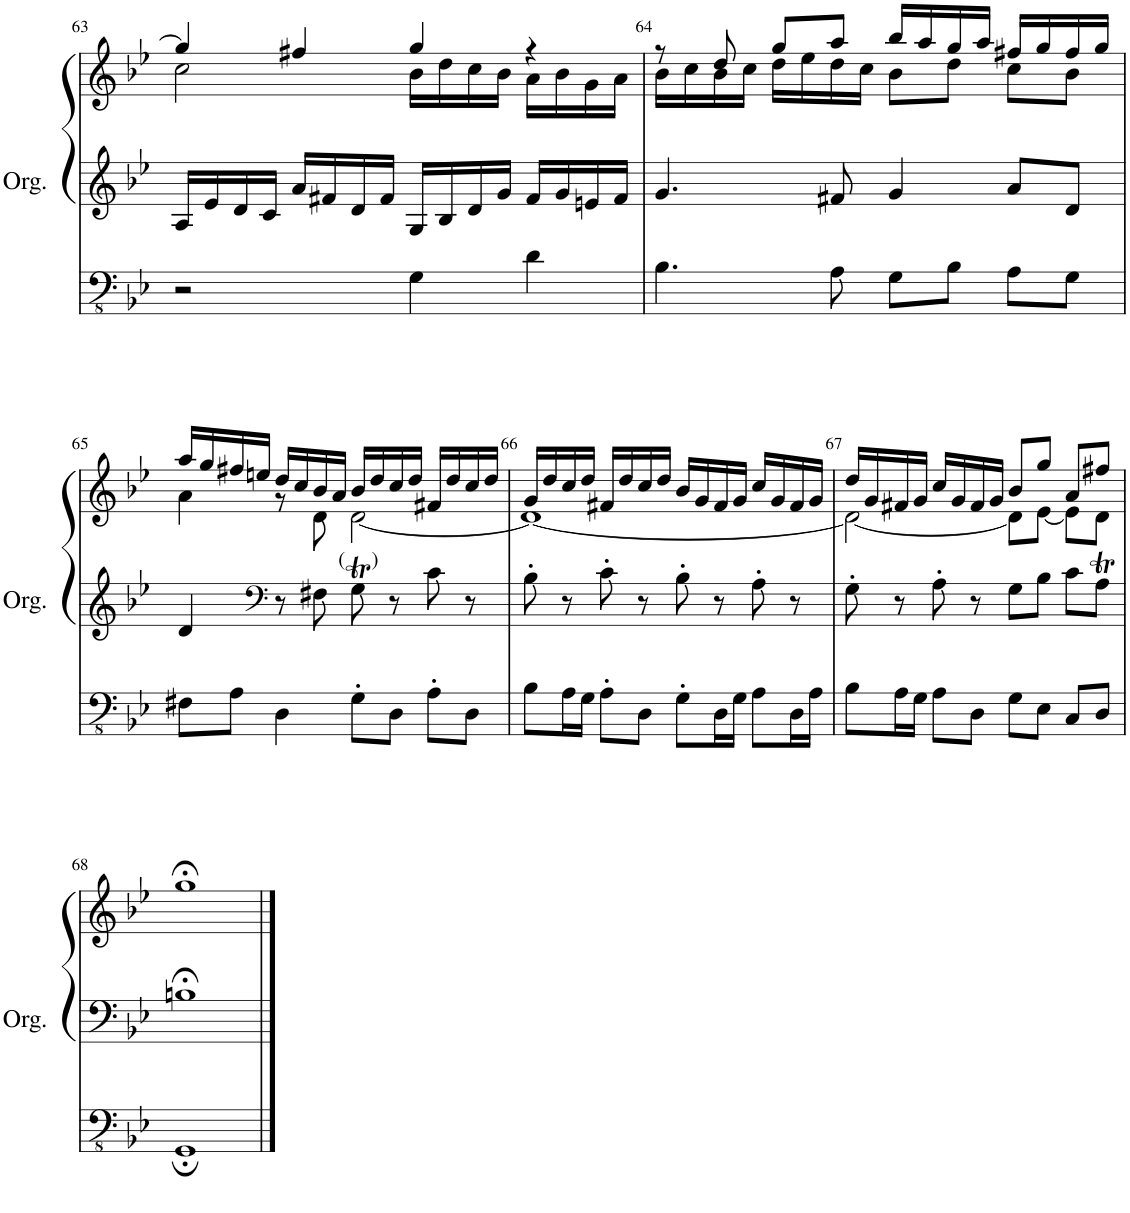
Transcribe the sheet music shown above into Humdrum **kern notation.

**kern	**kern	**kern
*part1	*part1	*part1
*staff3	*staff2	*staff1
*I"Orgue à tuyaux	*	*
*I'Org.	*	*
!!LO:PB:g=z
*clefFv4	*clefG2	*clefG2
*k[b-e-]	*k[b-e-]	*k[b-e-]
*M4/4	*M4/4	*M4/4
=63	=63	=63
*	*	*^
2r	16A/LL	4gg/]	2cc\
.	16e-/	.	.
.	16d/	.	.
.	16c/JJ	.	.
.	16a/LL	4ff#X/	.
.	16f#X/	.	.
.	16d/	.	.
.	16f#/JJ	.	.
4GG\	16G/LL	4gg/	16b-\LL
.	16B-/	.	16dd\
.	16d/	.	16cc\
.	16g/JJ	.	16b-\JJ
4D\	16f#/LL	4r	16a\LL
.	16g/	.	16b-\
.	16en/	.	16g\
.	16f#/JJ	.	16a\JJ
=64	=64	=64	=64
4.BB-\	4.g/	8r	16b-\LL
.	.	.	16cc\
.	.	8dd/	16b-\
.	.	.	16cc\JJ
.	.	8gg/L	16dd\LL
.	.	.	16ee-\
8AA\	8f#X/	8aa/J	16dd\
.	.	.	16cc\JJ
8GG\L	4g/	16bb-/LL	8b-\L
.	.	16aa/	.
8BB-\J	.	16gg/	8dd\J
.	.	16aa/JJ	.
8AA\L	8a/L	16ff#X/LL	8cc\L
.	.	16gg/	.
8GG\J	8d/J	16ff#/	8b-\J
.	.	16gg/JJ	.
!!LO:LB:g=z	!!
=65	=65	=65	=65
8FF#X\L	4d/	16aa/LL	4a\
.	.	16gg/	.
8AA\J	.	16ff#X/	.
.	.	16een/JJ	.
*	*clefF4	*	*
4DD\	8r	16dd/LL	8r
.	.	16cc/	.
.	8F#X\	16b-/	8d\
.	.	16a/JJ	.
!	!LO:TX:a:t=(     )	!	!
8GG'\L	8GT\	16b-/LL	[2d\
.	.	16dd/	.
8DD\J	8r	16cc/	.
.	.	16dd/JJ	.
8AA'\L	8c\	16f#X/LL	.
.	.	16dd/	.
8DD\J	8r	16cc/	.
.	.	16dd/JJ	.
=66	=66	=66	=66
8BB-\L	8B-'\	16g/LL	1d_
.	.	16dd/	.
16AA\L	8r	16cc/	.
16GG\JJ	.	16dd/JJ	.
8AA'\L	8c'\	16f#X/LL	.
.	.	16dd/	.
8DD\J	8r	16cc/	.
.	.	16dd/JJ	.
8GG'\L	8B-'\	16b-/LL	.
.	.	16g/	.
16DD\L	8r	16f#/	.
16GG\JJ	.	16g/JJ	.
8AA\L	8A'\	16cc/LL	.
.	.	16g/	.
16DD\L	8r	16f#/	.
16AA\JJ	.	16g/JJ	.
=67	=67	=67	=67
8BB-\L	8G'\	16dd/LL	2d\_
.	.	16g/	.
16AA\L	8r	16f#X/	.
16GG\JJ	.	16g/JJ	.
8AA\L	8A'\	16cc/LL	.
.	.	16g/	.
8DD\J	8r	16f#/	.
.	.	16g/JJ	.
8GG\L	8G\L	8b-/L	8d\L]
8EE-\J	8B-\J	8gg/J	[8e-\J
8CC/L	8c\L	8a/L	8e-\L]
8DD/J	8At\J	8ff#X/J	8d\J
*	*	*v	*v
!!LO:LB:g=z
=68	=68	=68
1GGG;	1Bn;<	1gg;<
==	==	==
*-	*-	*-
